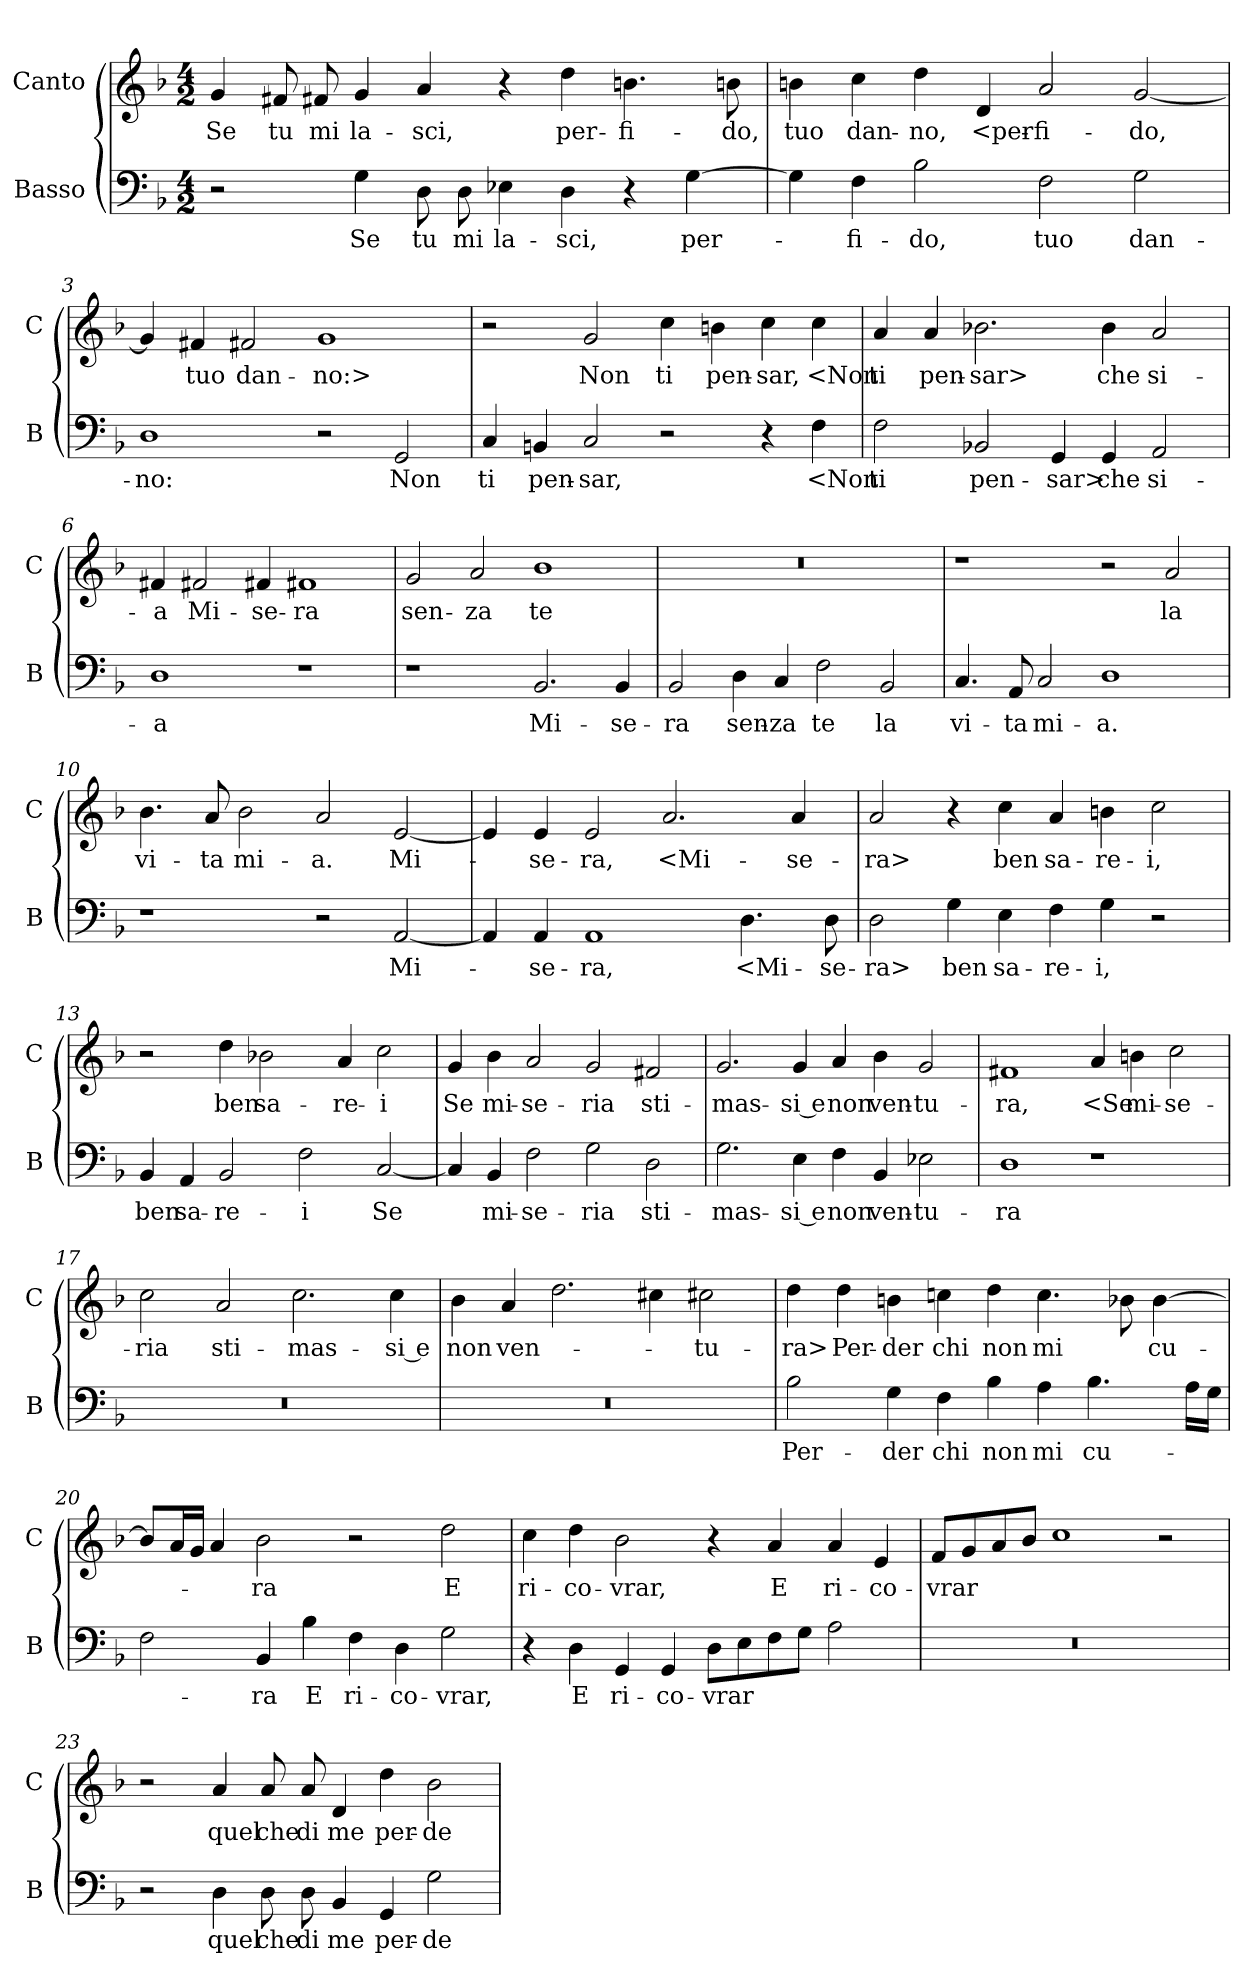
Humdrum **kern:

**kern	**text	**kern	**text
*part2	*part2	*part1	*part1
*staff2	*staff2	*staff1	*staff1
*I"Basso	*	*I"Canto	*
*I'B	*	*I'C	*
*clefF4	*	*clefG2	*
*k[b-]	*	*k[b-]	*
*F:	*	*F:	*
*M4/2	*	*M4/2	*
=1	=1	=1	=1
2r	.	4g	Se
.	.	8f#X	tu
.	.	8f#X	mi
4G	Se	4g	la-
8D	tu	4a	-sci,
8D	mi	.	.
4E-X	la-	4r	.
4D	-sci,	4dd	per-
4r	.	4.bn	-fi-
[4G	per-	.	.
.	.	8bn	-do,
=2	=2	=2	=2
4G]	.	4bn	tuo
4F	-fi-	4cc	dan-
2B-	-do,	4dd	-no,
.	.	4d	<per-
2F	tuo	2a	-fi-
2G	dan-	[2g	-do,
=3	=3	=3	=3
1D	-no:	4g]	.
.	.	4f#X	tuo
.	.	2f#X	dan-
2r	.	1g	-no:>
2GG	Non	.	.
=4	=4	=4	=4
4C	ti	2r	.
4BBn	pen-	.	.
2C	-sar,	2g	Non
2r	.	4cc	ti
.	.	4bn	pen-
4r	.	4cc	-sar,
4F	<Non	4cc	<Non
=5	=5	=5	=5
2F	ti	4a	ti
.	.	4a	pen-
2BB-X	pen-	2.b-X	-sar>
4GG	-sar>	.	.
4GG	che	4b-	che
2AA	si-	2a	si-
=6	=6	=6	=6
1D	-a	4f#X	-a
.	.	2f#X	Mi-
.	.	4f#X	-se-
1r	.	1f#X	-ra
=7	=7	=7	=7
1r	.	2g	sen-
.	.	2a	-za
2.BB-	Mi-	1b-	te
4BB-	-se-	.	.
=8	=8	=8	=8
2BB-	-ra	0r	.
4D	sen-	.	.
4C	-za	.	.
2F	te	.	.
2BB-	la	.	.
=9	=9	=9	=9
4.C	vi-	1r	.
8AA	-ta	.	.
2C	mi-	.	.
1D	-a.	2r	.
.	.	2a	la
=10	=10	=10	=10
1r	.	4.b-	vi-
.	.	8a	-ta
.	.	2b-	mi-
2r	.	2a	-a.
[2AA	Mi-	[2e	Mi-
=11	=11	=11	=11
4AA]	.	4e]	.
4AA	-se-	4e	-se-
1AA	-ra,	2e	-ra,
.	.	2.a	<Mi-
4.D	<Mi-	.	.
.	.	4a	-se-
8D	-se-	.	.
=12	=12	=12	=12
2D	-ra>	2a	-ra>
4G	ben	4r	.
4E	sa-	4cc	ben
4F	-re-	4a	sa-
4G	-i,	4bn	-re-
2r	.	2cc	-i,
=13	=13	=13	=13
4BB-	ben	2r	.
4AA	sa-	.	.
2BB-	-re-	4dd	ben
.	.	2b-X	sa-
2F	-i	.	.
.	.	4a	-re-
[2C	Se	2cc	-i
=14	=14	=14	=14
4C]	.	4g	Se
4BB-	mi-	4b-	mi-
2F	-se-	2a	-se-
2G	-ria	2g	-ria
2D	sti-	2f#X	sti-
=15	=15	=15	=15
2.G	-mas-	2.g	-mas-
4E	-si e	4g	-si e
4F	non	4a	non
4BB-	ven-	4b-	ven-
2E-X	-tu-	2g	-tu-
=16	=16	=16	=16
1D	-ra	1f#X	-ra,
1r	.	4a	<Se
.	.	4bn	mi-
.	.	2cc	-se-
=17	=17	=17	=17
0r	.	2cc	-ria
.	.	2a	sti-
.	.	2.cc	-mas-
.	.	4cc	-si e
=18	=18	=18	=18
0r	.	4b-	non
.	.	4a	ven-
.	.	2.dd	.
.	.	4cc#X	.
.	.	2cc#X	-tu-
=19	=19	=19	=19
2B-	Per-	4dd	-ra>
.	.	4dd	Per-
4G	-der	4bn	-der
4F	chi	4ccn	chi
4B-	non	4dd	non
4A	mi	4.cc	mi
4.B-	cu-	.	.
.	.	8b-X	.
.	.	[4b-	cu-
16ALL	.	.	.
16GJJ	.	.	.
=20	=20	=20	=20
2F	.	8b-L]	.
.	.	16aL	.
.	.	16gJJ	.
.	.	4a	.
4BB-	-ra	2b-	-ra
4B-	E	.	.
4F	ri-	2r	.
4D	-co-	.	.
2G	-vrar,	2dd	E
=21	=21	=21	=21
4r	.	4cc	ri-
4D	E	4dd	-co-
4GG	ri-	2b-	-vrar,
4GG	-co-	.	.
8DL	-vrar	4r	.
8E	.	.	.
8F	.	4a	E
8GJ	.	.	.
2A	.	4a	ri-
.	.	4e	-co-
=22	=22	=22	=22
0r	.	8fL	-vrar
.	.	8g	.
.	.	8a	.
.	.	8b-J	.
.	.	1cc	.
.	.	2r	.
=23	=23	=23	=23
2r	.	2r	.
4D	quel	4a	quel
8D	che	8a	che
8D	di	8a	di
4BB-	me	4d	me
4GG	per-	4dd	per-
2G	-de-	2b-	-de-
=	=	=	=
*-	*-	*-	*-
